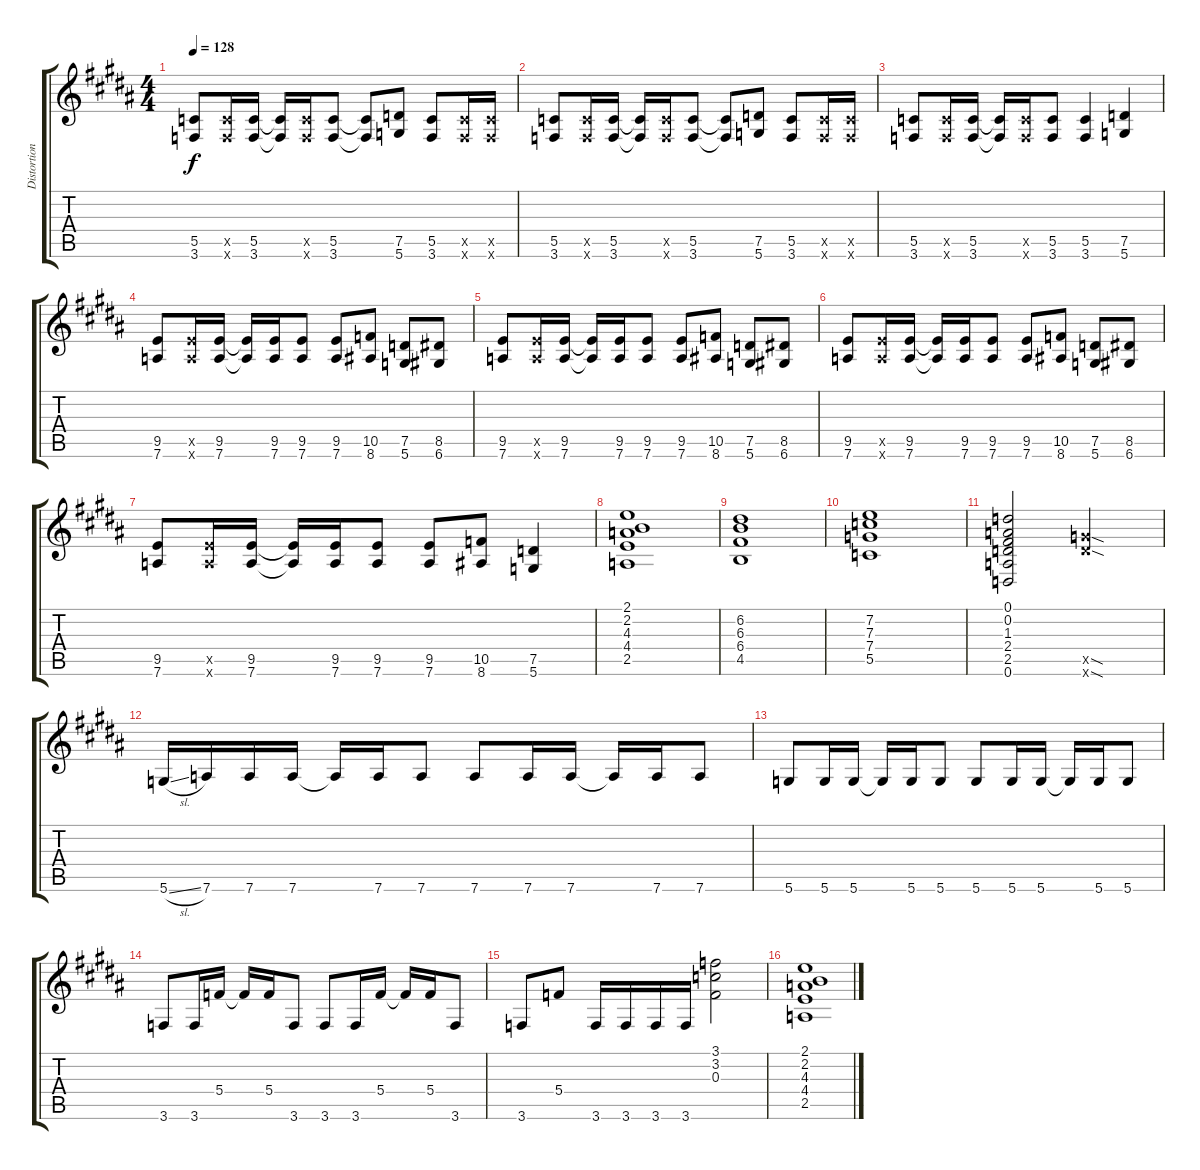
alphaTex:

\track ("Distortion" "Distortion") {instrument distortionguitar}
\staff {score tabs}
\tuning (D4 A3 F3 C3 G2 D2) {hide}
\ts (4 4)
\tempo 128
\clef g2
\ks g#minor
(5.5 3.6).8{dy f} (5.5{x} 3.6{x}).16 (5.5 3.6).16 (5.5{t} 3.6{t}).16 (5.5{x} 3.6{x}).16 (5.5 3.6).8 (5.5{t} 3.6{t}).8 (7.5 5.6).8 (5.5 3.6).8 (5.5{x} 3.6{x}).16 (5.5{x} 3.6{x}).16 |
(5.5 3.6).8 (5.5{x} 3.6{x}).16 (5.5 3.6).16 (5.5{t} 3.6{t}).16 (5.5{x} 3.6{x}).16 (5.5 3.6).8 (5.5{t} 3.6{t}).8 (7.5 5.6).8 (5.5 3.6).8 (5.5{x} 3.6{x}).16 (5.5{x} 3.6{x}).16 |
(5.5 3.6).8 (5.5{x} 3.6{x}).16 (5.5 3.6).16 (5.5{t} 3.6{t}).16 (5.5{x} 3.6{x}).16 (5.5 3.6).8 (5.5 3.6).4 (7.5 5.6).4 |
\ks b
(9.5 7.6).8 (9.5{x} 7.6{x}).16 (9.5 7.6).16 (9.5{t} 7.6{t}).16 (9.5 7.6).16 (9.5 7.6).8 (9.5 7.6).8 (10.5 8.6).8 (7.5 5.6).8 (8.5 6.6).8 |
\ks g#minor
(9.5 7.6).8 (9.5{x} 7.6{x}).16 (9.5 7.6).16 (9.5{t} 7.6{t}).16 (9.5 7.6).16 (9.5 7.6).8 (9.5 7.6).8 (10.5 8.6).8 (7.5 5.6).8 (8.5 6.6).8 |
(9.5 7.6).8 (9.5{x} 7.6{x}).16 (9.5 7.6).16 (9.5{t} 7.6{t}).16 (9.5 7.6).16 (9.5 7.6).8 (9.5 7.6).8 (10.5 8.6).8 (7.5 5.6).8 (8.5 6.6).8 |
(9.5 7.6).8 (9.5{x} 7.6{x}).16 (9.5 7.6).16 (9.5{t} 7.6{t}).16 (9.5 7.6).16 (9.5 7.6).8 (9.5 7.6).8 (10.5 8.6).8 (7.5 5.6).4 |
\ks b
(2.1 2.2 4.3 4.4 2.5).1 |
\ks g#minor
(6.2 6.3 6.4 4.5).1 |
(7.2 7.3 7.4 5.5).1 |
(0.1 0.2 1.3 2.4 2.5 0.6).2 (12.5{sod x} 12.6{sod x}).2 |
\ks b
5.6{sl}.16 7.6.16 7.6.16 7.6.16 7.6{t}.16 7.6.16 7.6.8 7.6.8 7.6.16 7.6.16 7.6{t}.16 7.6.16 7.6.8 |
\ks g#minor
5.6.8 5.6.16 5.6.16 5.6{t}.16 5.6.16 5.6.8 5.6.8 5.6.16 5.6.16 5.6{t}.16 5.6.16 5.6.8 |
3.6.8 3.6.16 5.4.16 5.4{t}.16 5.4.16 3.6.8 3.6.8 3.6.16 5.4.16 5.4{t}.16 5.4.16 3.6.8 |
3.6.8 5.4.8 3.6.16 3.6.16 3.6.16 3.6.16 (3.1 3.2 0.3).2 |
\ks b
(2.1 2.2 4.3 4.4 2.5).1
